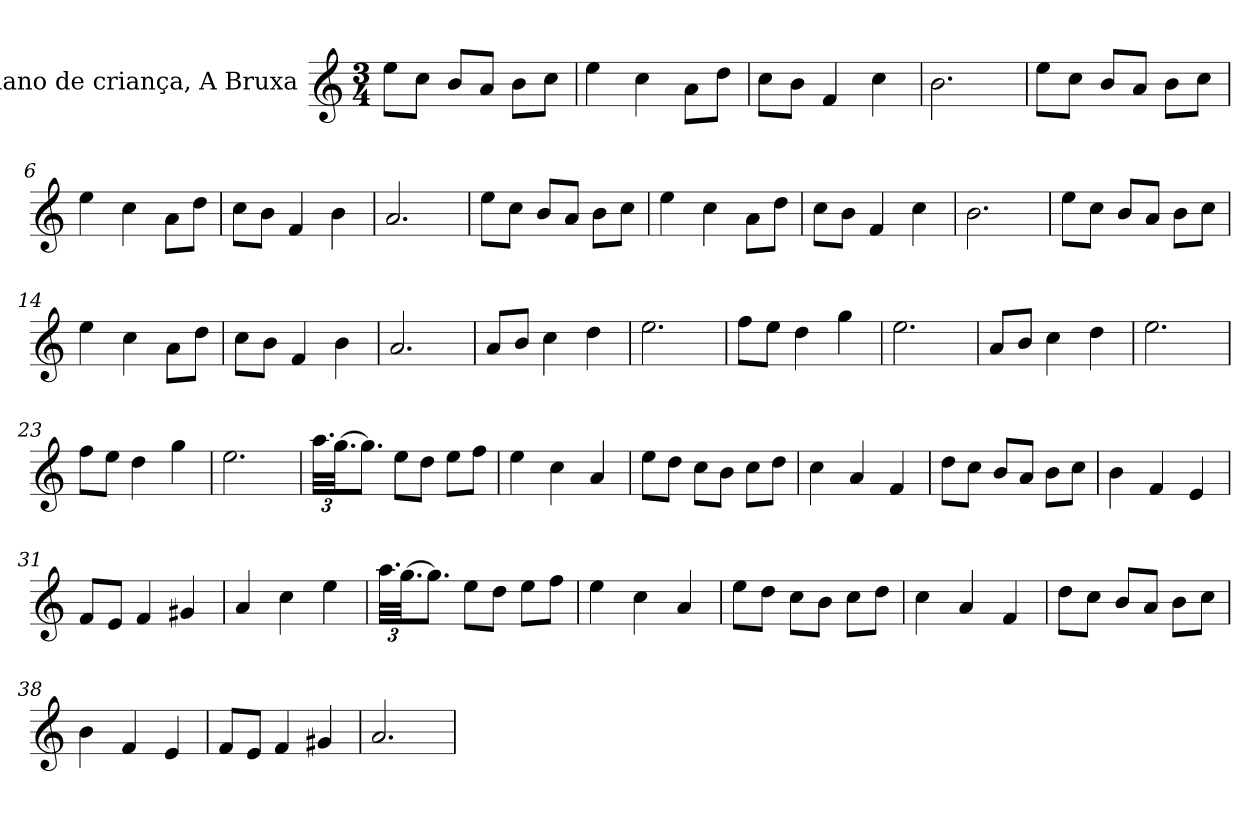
**kern
*part1
*staff1
*I"Piano de criança, A Bruxa
*I'Pno Crç.
*clefG2
*k[]
*M3/4
*MM120
=1
8ee\L
8cc\J
8b/L
8a/J
8b\L
8cc\J
=2
4ee\
4cc\
8a\L
8dd\J
=3
8cc\L
8b\J
4f/
4cc\
=4
2.b\
=5
8ee\L
8cc\J
8b/L
8a/J
8b\L
8cc\J
=6
4ee\
4cc\
8a\L
8dd\J
=7
8cc\L
8b\J
4f/
4b\
=8
2.a/
!!LO:LB:g=z
=9
8ee\L
8cc\J
8b/L
8a/J
8b\L
8cc\J
=10
4ee\
4cc\
8a\L
8dd\J
=11
8cc\L
8b\J
4f/
4cc\
=12
2.b\
=13
8ee\L
8cc\J
8b/L
8a/J
8b\L
8cc\J
=14
4ee\
4cc\
8a\L
8dd\J
=15
8cc\L
8b\J
4f/
4b\
=16
2.a/
=17
8a/L
8b/J
4cc\
4dd\
=18
2.ee\
!!LO:LB:g=z
=19
8ff\L
8ee\J
4dd\
4gg\
=20
2.ee\
=21
8a/L
8b/J
4cc\
4dd\
=22
2.ee\
=23
8ff\L
8ee\J
4dd\
4gg\
=24
2.ee\
=25
*Xbrackettup
48.aa\LLL
[48.gg\JJ
8.gg\J]
8ee\L
8dd\J
8ee\L
8ff\J
=26
4ee\
4cc\
4a/
=27
8ee\L
8dd\J
8cc\L
8b\J
8cc\L
8dd\J
!!LO:LB:g=z
=28
4cc\
4a/
4f/
=29
8dd\L
8cc\J
8b/L
8a/J
8b\L
8cc\J
=30
4b\
4f/
4e/
=31
8f/L
8e/J
4f/
4g#X/
=32
4a/
4cc\
4ee\
=33
48.aa\LLL
[48.gg\JJ
8.gg\J]
8ee\L
8dd\J
8ee\L
8ff\J
=34
4ee\
4cc\
4a/
=35
8ee\L
8dd\J
8cc\L
8b\J
8cc\L
8dd\J
!!LO:LB:g=z
=36
4cc\
4a/
4f/
=37
8dd\L
8cc\J
8b/L
8a/J
8b\L
8cc\J
=38
4b\
4f/
4e/
=39
8f/L
8e/J
4f/
4g#X/
=40
2.a/
=
*-
